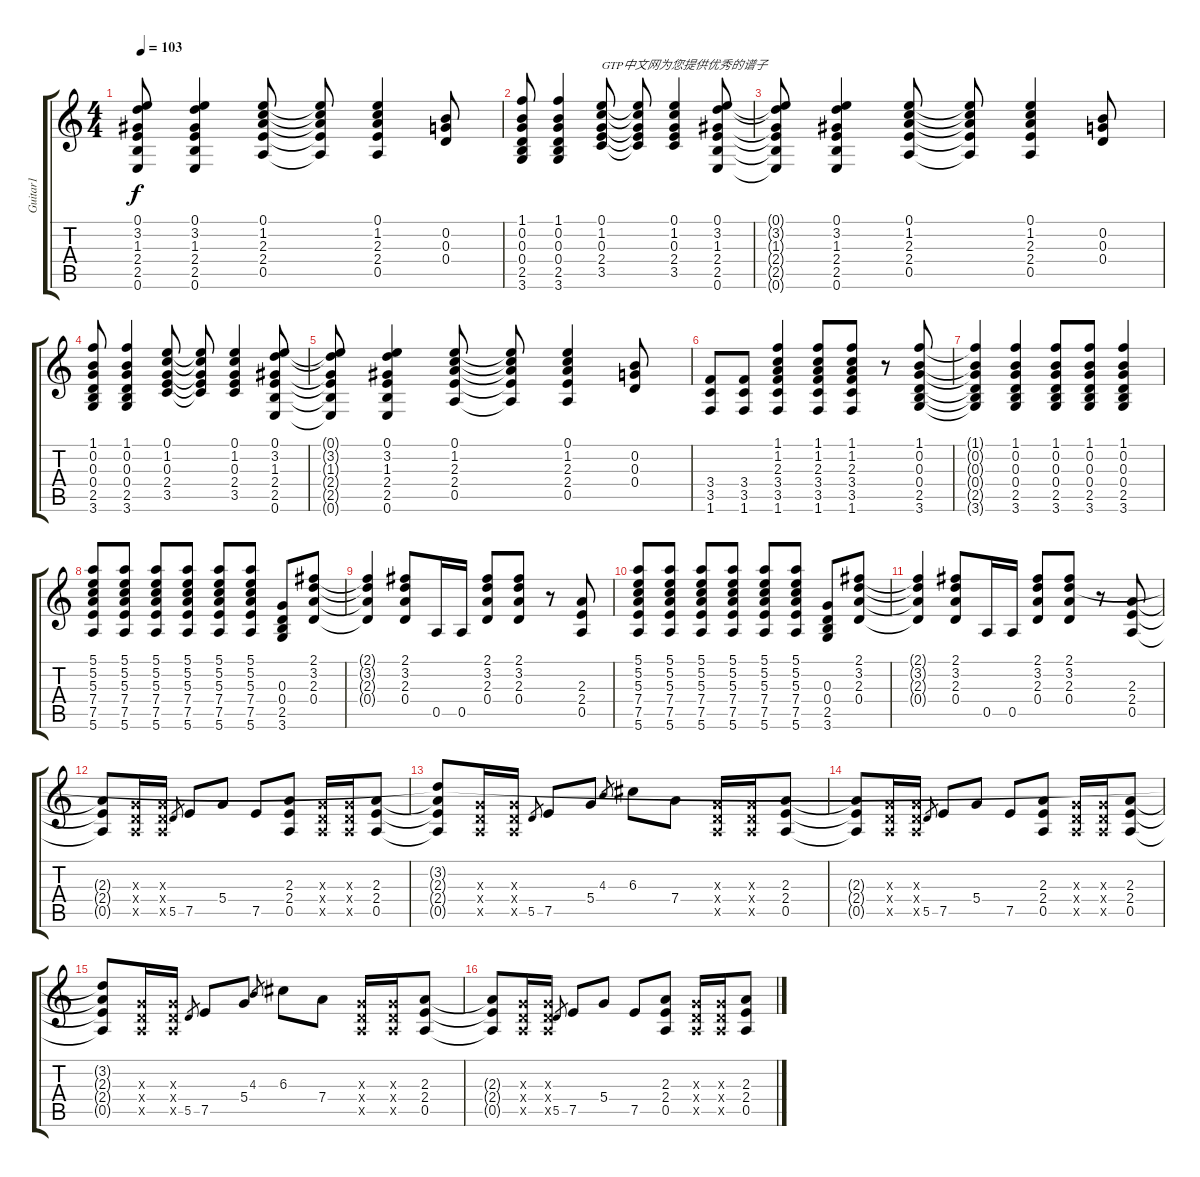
\track ("Guitar1" "Guitar1") {instrument acousticguitarsteel}
\staff {score tabs}
\tuning (E4 B3 G3 D3 A2 E2) {hide}
\ts (4 4)
\tempo 103
\clef g2
\ks c
(0.1{t} 3.2{t} 1.3{t} 2.4{t} 2.5{t} 0.6{t}).8{dy f} (0.1 3.2 1.3 2.4 2.5 0.6).4 (0.1 1.2 2.3 2.4 0.5).8 (0.1{t} 1.2{t} 2.3{t} 2.4{t} 0.5{t}).8 (0.1 1.2 2.3 2.4 0.5).4 (0.2 0.3 0.4).8 |
(1.1 0.2 0.3 0.4 2.5 3.6).8 (1.1 0.2 0.3 0.4 2.5 3.6).4 (0.1 1.2 0.3 2.4 3.5).8{txt "GTP中文网为您提供优秀的谱子"} (0.1{t} 1.2{t} 0.3{t} 2.4{t} 3.5{t}).8 (0.1 1.2 0.3 2.4 3.5).4 (0.1 3.2 1.3 2.4 2.5 0.6).8 |
(0.1{t} 3.2{t} 1.3{t} 2.4{t} 2.5{t} 0.6{t}).8 (0.1 3.2 1.3 2.4 2.5 0.6).4 (0.1 1.2 2.3 2.4 0.5).8 (0.1{t} 1.2{t} 2.3{t} 2.4{t} 0.5{t}).8 (0.1 1.2 2.3 2.4 0.5).4 (0.2 0.3 0.4).8 |
(1.1 0.2 0.3 0.4 2.5 3.6).8 (1.1 0.2 0.3 0.4 2.5 3.6).4 (0.1 1.2 0.3 2.4 3.5).8 (0.1{t} 1.2{t} 0.3{t} 2.4{t} 3.5{t}).8 (0.1 1.2 0.3 2.4 3.5).4 (0.1 3.2 1.3 2.4 2.5 0.6).8 |
(0.1{t} 3.2{t} 1.3{t} 2.4{t} 2.5{t} 0.6{t}).8 (0.1 3.2 1.3 2.4 2.5 0.6).4 (0.1 1.2 2.3 2.4 0.5).8 (0.1{t} 1.2{t} 2.3{t} 2.4{t} 0.5{t}).8 (0.1 1.2 2.3 2.4 0.5).4 (0.2 0.3 0.4).8 |
(3.4 3.5 1.6).8 (3.4 3.5 1.6).8 (1.1 1.2 2.3 3.4 3.5 1.6).4 (1.1 1.2 2.3 3.4 3.5 1.6).8 (1.1 1.2 2.3 3.4 3.5 1.6).8 r.8 (1.1 0.2 0.3 0.4 2.5 3.6).8 |
(1.1{t} 0.2{t} 0.3{t} 0.4{t} 2.5{t} 3.6{t}).4 (1.1 0.2 0.3 0.4 2.5 3.6).4 (1.1 0.2 0.3 0.4 2.5 3.6).8 (1.1 0.2 0.3 0.4 2.5 3.6).8 (1.1 0.2 0.3 0.4 2.5 3.6).4 |
(5.1 5.2 5.3 7.4 7.5 5.6).8 (5.1 5.2 5.3 7.4 7.5 5.6).8 (5.1 5.2 5.3 7.4 7.5 5.6).8 (5.1 5.2 5.3 7.4 7.5 5.6).8 (5.1 5.2 5.3 7.4 7.5 5.6).8 (5.1 5.2 5.3 7.4 7.5 5.6).8 (0.3 0.4 2.5 3.6).8 (2.1 3.2 2.3 0.4).8 |
(2.1{t} 3.2{t} 2.3{t} 0.4{t}).4 (2.1 3.2 2.3 0.4).8 0.5.16 0.5.16 (2.1 3.2 2.3 0.4).8 (2.1 3.2 2.3 0.4).8 r.8 (2.3 2.4 0.5).8 |
(5.1 5.2 5.3 7.4 7.5 5.6).8 (5.1 5.2 5.3 7.4 7.5 5.6).8 (5.1 5.2 5.3 7.4 7.5 5.6).8 (5.1 5.2 5.3 7.4 7.5 5.6).8 (5.1 5.2 5.3 7.4 7.5 5.6).8 (5.1 5.2 5.3 7.4 7.5 5.6).8 (0.3 0.4 2.5 3.6).8 (2.1 3.2 2.3 0.4).8 |
(2.1{t} 3.2{t} 2.3{t} 0.4{t}).4 (2.1 3.2 2.3 0.4).8 0.5.16 0.5.16 (2.1 3.2 2.3 0.4).8 (2.1 3.2 2.3 0.4).8 r.8 (2.3 2.4 0.5).8 |
(2.3{t} 2.4{t} 0.5{t}).8 (0.3{x} 0.4{x} 0.5{x}).16 (0.3{x} 0.4{x} 0.5{x}).16 5.5.8{gr} 7.5.8 5.4.8 7.5.8 (2.3 2.4 0.5).8 (0.3{x} 0.4{x} 0.5{x}).16 (0.3{x} 0.4{x} 0.5{x}).16 (2.3 2.4 0.5).8 |
(3.2{t} 2.3{t} 2.4{t} 0.5{t}).8 (0.3{x} 0.4{x} 0.5{x}).16 (0.3{x} 0.4{x} 0.5{x}).16 5.5.8{gr} 7.5.8 5.4.8 4.3.8{gr} 6.3.8 7.4.8 (0.3{x} 0.4{x} 0.5{x}).16 (0.3{x} 0.4{x} 0.5{x}).16 (2.3 2.4 0.5).8 |
(2.3{t} 2.4{t} 0.5{t}).8 (0.3{x} 0.4{x} 0.5{x}).16 (0.3{x} 0.4{x} 0.5{x}).16 5.5.8{gr} 7.5.8 5.4.8 7.5.8 (2.3 2.4 0.5).8 (0.3{x} 0.4{x} 0.5{x}).16 (0.3{x} 0.4{x} 0.5{x}).16 (2.3 2.4 0.5).8 |
(3.2{t} 2.3{t} 2.4{t} 0.5{t}).8 (0.3{x} 0.4{x} 0.5{x}).16 (0.3{x} 0.4{x} 0.5{x}).16 5.5.8{gr} 7.5.8 5.4.8 4.3.8{gr} 6.3.8 7.4.8 (0.3{x} 0.4{x} 0.5{x}).16 (0.3{x} 0.4{x} 0.5{x}).16 (2.3 2.4 0.5).8 |
(2.3{t} 2.4{t} 0.5{t}).8 (0.3{x} 0.4{x} 0.5{x}).16 (0.3{x} 0.4{x} 0.5{x}).16 5.5.8{gr} 7.5.8 5.4.8 7.5.8 (2.3 2.4 0.5).8 (0.3{x} 0.4{x} 0.5{x}).16 (0.3{x} 0.4{x} 0.5{x}).16 (2.3 2.4 0.5).8
